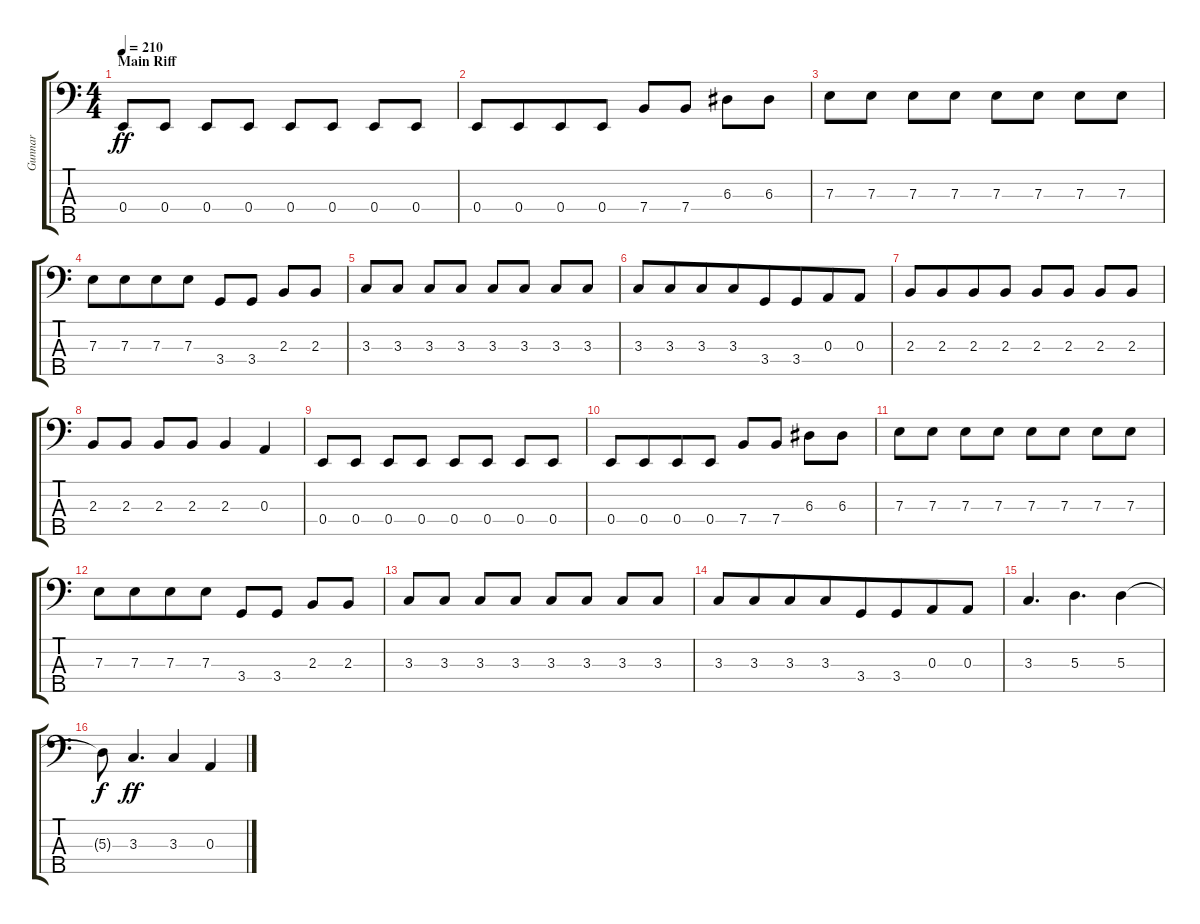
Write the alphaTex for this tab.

\track ("Gunnar" "Gunnar") {instrument electricbassfinger}
\staff {score tabs}
\tuning (G2 D2 A1 E1 B0) {hide}
\ts (4 4)
\section ("" "Main Riff")
\tempo 210
\clef f4
\ks c
0.4.8{dy ff} 0.4.8 0.4.8 0.4.8 0.4.8 0.4.8 0.4.8 0.4.8 |
0.4.8{beam merge} 0.4.8{beam merge} 0.4.8{beam merge} 0.4.8 7.4.8 7.4.8 6.3.8 6.3.8 |
7.3.8 7.3.8 7.3.8 7.3.8 7.3.8 7.3.8 7.3.8 7.3.8 |
7.3.8{beam merge} 7.3.8{beam merge} 7.3.8{beam merge} 7.3.8 3.4.8 3.4.8 2.3.8 2.3.8 |
3.3.8 3.3.8 3.3.8 3.3.8 3.3.8 3.3.8 3.3.8 3.3.8 |
3.3.8{beam merge} 3.3.8{beam merge} 3.3.8{beam merge} 3.3.8{beam merge} 3.4.8 3.4.8{beam merge} 0.3.8{beam merge} 0.3.8 |
2.3.8{beam merge} 2.3.8{beam merge} 2.3.8 2.3.8 2.3.8 2.3.8 2.3.8 2.3.8 |
2.3.8 2.3.8 2.3.8 2.3.8{beam merge} 2.3.4 0.3.4 |
0.4.8 0.4.8 0.4.8 0.4.8 0.4.8 0.4.8 0.4.8 0.4.8 |
0.4.8{beam merge} 0.4.8{beam merge} 0.4.8{beam merge} 0.4.8 7.4.8 7.4.8 6.3.8 6.3.8 |
7.3.8 7.3.8 7.3.8 7.3.8 7.3.8 7.3.8 7.3.8 7.3.8 |
7.3.8{beam merge} 7.3.8{beam merge} 7.3.8{beam merge} 7.3.8 3.4.8 3.4.8 2.3.8 2.3.8 |
3.3.8 3.3.8 3.3.8 3.3.8 3.3.8 3.3.8 3.3.8 3.3.8 |
3.3.8{beam merge} 3.3.8{beam merge} 3.3.8{beam merge} 3.3.8{beam merge} 3.4.8 3.4.8{beam merge} 0.3.8{beam merge} 0.3.8 |
3.3.4{d} 5.3.4{d} 5.3.4 |
5.3{t}.8{dy f} 3.3.4{d dy ff beam merge} 3.3.4 0.3.4
